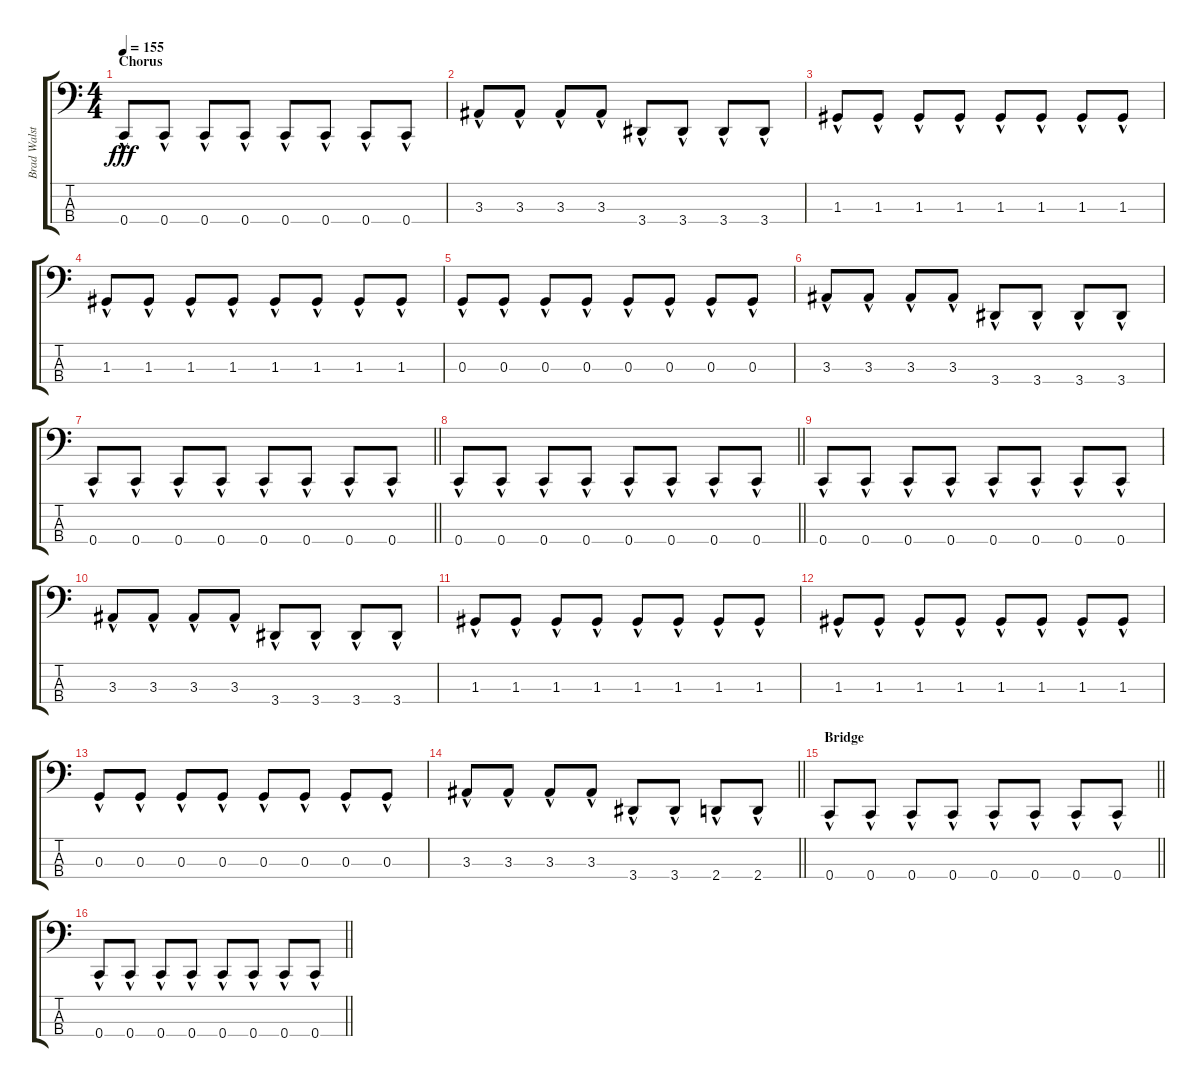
\track ("Brad Walst" "Brad Walst") {instrument electricbassfinger}
\staff {score tabs}
\tuning (F2 C2 G1 C1) {hide}
\ts (4 4)
\section ("" "Chorus")
\tempo 155
\clef f4
\ks c
0.4{hac}.8{dy fff} 0.4{hac}.8 0.4{hac}.8 0.4{hac}.8 0.4{hac}.8 0.4{hac}.8 0.4{hac}.8 0.4{hac}.8 |
3.3{hac}.8 3.3{hac}.8 3.3{hac}.8 3.3{hac}.8 3.4{hac}.8 3.4{hac}.8 3.4{hac}.8 3.4{hac}.8 |
1.3{hac}.8 1.3{hac}.8 1.3{hac}.8 1.3{hac}.8 1.3{hac}.8 1.3{hac}.8 1.3{hac}.8 1.3{hac}.8 |
1.3{hac}.8 1.3{hac}.8 1.3{hac}.8 1.3{hac}.8 1.3{hac}.8 1.3{hac}.8 1.3{hac}.8 1.3{hac}.8 |
0.3{hac}.8 0.3{hac}.8 0.3{hac}.8 0.3{hac}.8 0.3{hac}.8 0.3{hac}.8 0.3{hac}.8 0.3{hac}.8 |
3.3{hac}.8 3.3{hac}.8 3.3{hac}.8 3.3{hac}.8 3.4{hac}.8 3.4{hac}.8 3.4{hac}.8 3.4{hac}.8 |
\barLineRight lightlight
0.4{hac}.8 0.4{hac}.8 0.4{hac}.8 0.4{hac}.8 0.4{hac}.8 0.4{hac}.8 0.4{hac}.8 0.4{hac}.8 |
\barLineRight lightlight
0.4{hac}.8 0.4{hac}.8 0.4{hac}.8 0.4{hac}.8 0.4{hac}.8 0.4{hac}.8 0.4{hac}.8 0.4{hac}.8 |
\section ("" "")
0.4{hac}.8 0.4{hac}.8 0.4{hac}.8 0.4{hac}.8 0.4{hac}.8 0.4{hac}.8 0.4{hac}.8 0.4{hac}.8 |
3.3{hac}.8 3.3{hac}.8 3.3{hac}.8 3.3{hac}.8 3.4{hac}.8 3.4{hac}.8 3.4{hac}.8 3.4{hac}.8 |
1.3{hac}.8 1.3{hac}.8 1.3{hac}.8 1.3{hac}.8 1.3{hac}.8 1.3{hac}.8 1.3{hac}.8 1.3{hac}.8 |
1.3{hac}.8 1.3{hac}.8 1.3{hac}.8 1.3{hac}.8 1.3{hac}.8 1.3{hac}.8 1.3{hac}.8 1.3{hac}.8 |
0.3{hac}.8 0.3{hac}.8 0.3{hac}.8 0.3{hac}.8 0.3{hac}.8 0.3{hac}.8 0.3{hac}.8 0.3{hac}.8 |
\barLineRight lightlight
3.3{hac}.8 3.3{hac}.8 3.3{hac}.8 3.3{hac}.8 3.4{hac}.8 3.4{hac}.8 2.4{hac}.8 2.4{hac}.8 |
\section ("" "Bridge")
\barLineRight lightlight
0.4{hac}.8 0.4{hac}.8 0.4{hac}.8 0.4{hac}.8 0.4{hac}.8 0.4{hac}.8 0.4{hac}.8 0.4{hac}.8 |
\barLineRight lightlight
0.4{hac}.8 0.4{hac}.8 0.4{hac}.8 0.4{hac}.8 0.4{hac}.8 0.4{hac}.8 0.4{hac}.8 0.4{hac}.8
